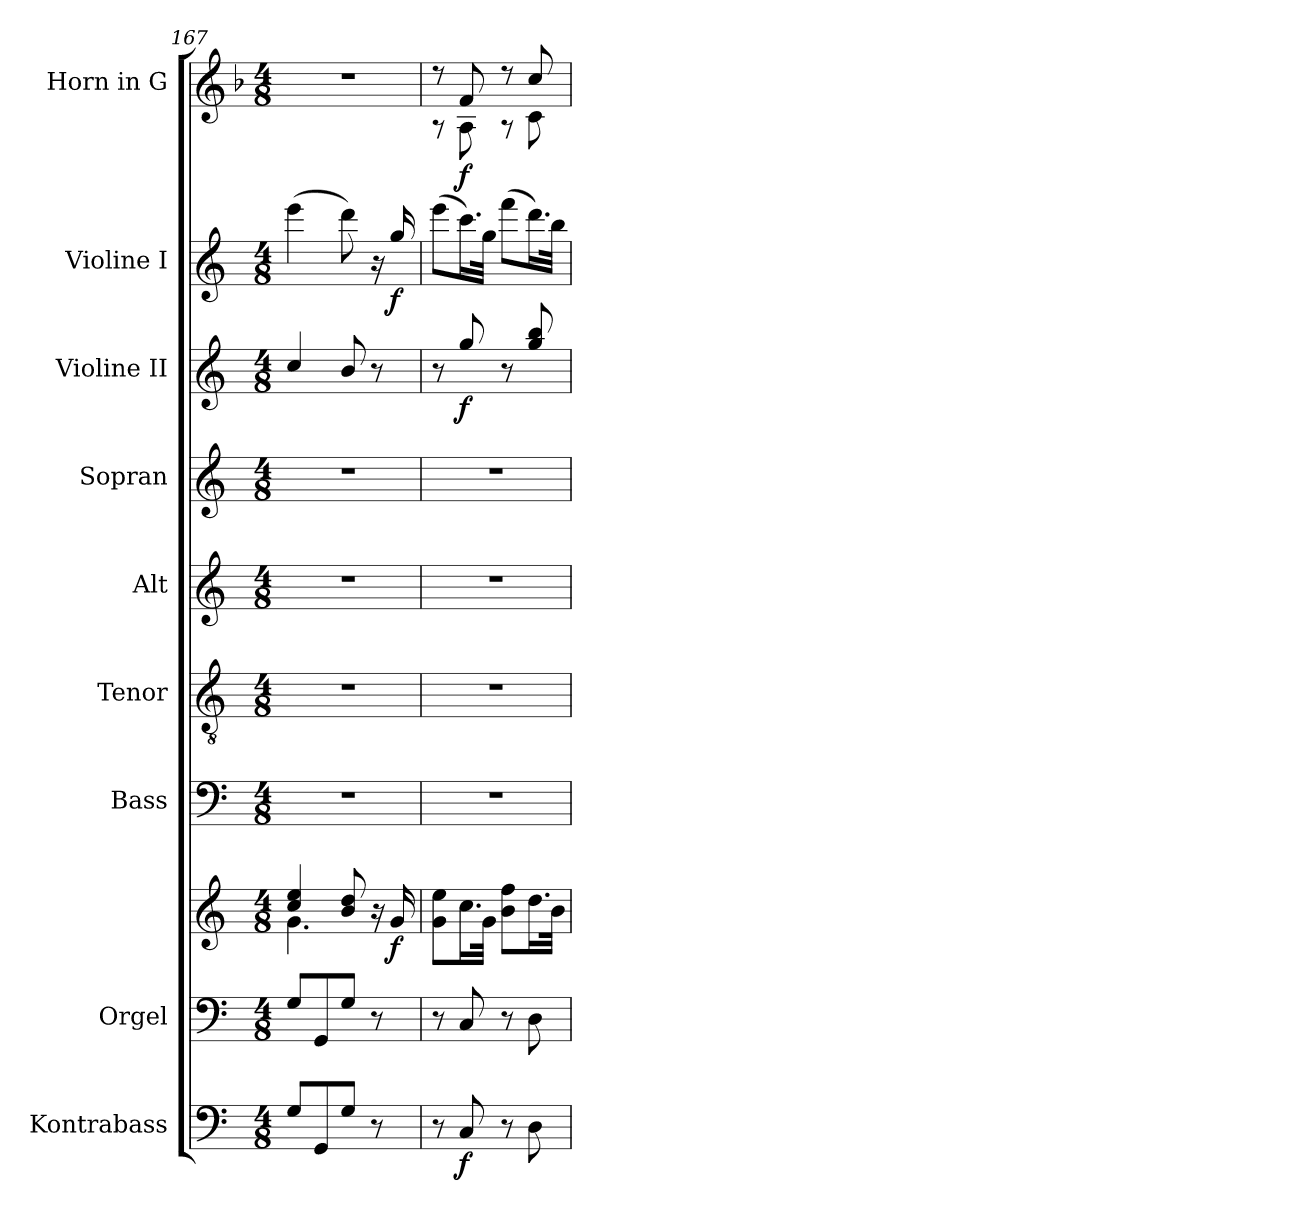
**kern	**dynam	**kern	**kern	**dynam	**kern	**kern	**kern	**kern	**kern	**dynam	**kern	**dynam	**kern	**dynam
*part9	*part9	*part8	*part8	*part8	*part7	*part6	*part5	*part4	*part3	*part3	*part2	*part2	*part1	*part1
*staff10	*staff10	*staff9	*staff8	*staff8/9	*staff7	*staff6	*staff5	*staff4	*staff3	*staff3	*staff2	*staff2	*staff1	*staff1
*I"Kontrabass	*	*I"Orgel	*	*	*I"Bass	*I"Tenor	*I"Alt	*I"Sopran	*I"Violine II	*	*I"Violine I	*	*I"Horn in G	*
*I'Kb.	*	*I'Org.	*	*	*I'B	*I'T	*I'A	*I'S	*I'Vl. II	*	*I'Vl. I	*	*I'Hrn.	*
*clefF4	*	*clefF4	*clefG2	*	*clefF4	*clefGv2	*clefG2	*clefG2	*clefG2	*	*clefG2	*	*clefG2	*
*ITrd7c12	*	*	*	*	*	*	*	*	*ITrd7c12	*	*ITrd7c12	*	*ITrd3c5	*
*k[]	*	*k[]	*k[]	*	*k[]	*k[]	*k[]	*k[]	*k[]	*	*k[]	*	*k[]	*
*C:	*	*C:	*C:	*	*C:	*C:	*C:	*C:	*C:	*	*C:	*	*C:	*
*M4/8	*	*M4/8	*M4/8	*	*M4/8	*M4/8	*M4/8	*M4/8	*M4/8	*	*M4/8	*	*M4/8	*
=167	=167	=167	=167	=167	=167	=167	=167	=167	=167	=167	=167	=167	=167	=167
*	*	*	*^	*	*	*	*	*	*	*	*	*	*	*
8GG/L	.	8G/L	4cc/ 4ee/	4.g\	.	2r	2r	2r	2r	4c/	.	(>4ee\	.	2r	.
8GGG/	.	8GG/	.	.	.	.	.	.	.	.	.	.	.	.	.
8GG/J	.	8G/J	8b/ 8dd/	.	.	.	.	.	.	8B/	.	8dd\)	.	.	.
8r	.	8r	16r	8ryy	.	.	.	.	.	8r	.	16r	.	.	.
!	!	!	!	!	!LO:DY:b	!	!	!	!	!	!	!	!LO:DY:b	!	!
.	.	.	16g/	.	f	.	.	.	.	.	.	16g/	f	.	.
*	*	*	*v	*v	*	*	*	*	*	*	*	*	*	*	*
=168	=168	=168	=168	=168	=168	=168	=168	=168	=168	=168	=168	=168	=168	=168
*	*	*	*	*	*	*	*	*	*	*	*	*	*^	*
8r	.	8r	8g\ 8ee\L	.	2r	2r	2r	2r	8r	.	(>8ee\L	.	8r	8r	.
!	!LO:DY:b	!	!	!	!	!	!	!	!	!LO:DY:b	!	!	!	!	!LO:DY:b
8CC/	f	8C/	16.cc\L	.	.	.	.	.	8g/	f	16.cc\L)	.	8c/	8E\	f
.	.	.	32g\JJk	.	.	.	.	.	.	.	32g\JJk	.	.	.	.
8r	.	8r	8b\ 8ff\L	.	.	.	.	.	8r	.	(>8ff\L	.	8r	8r	.
8DD\	.	8D\	16.dd\L	.	.	.	.	.	8g/ 8b/	.	16.dd\L)	.	8g/	8G\	.
.	.	.	32b\JJk	.	.	.	.	.	.	.	32b\JJk	.	.	.	.
*	*	*	*	*	*	*	*	*	*	*	*	*	*v	*v	*
=	=	=	=	=	=	=	=	=	=	=	=	=	=	=
*-	*-	*-	*-	*-	*-	*-	*-	*-	*-	*-	*-	*-	*-	*-
